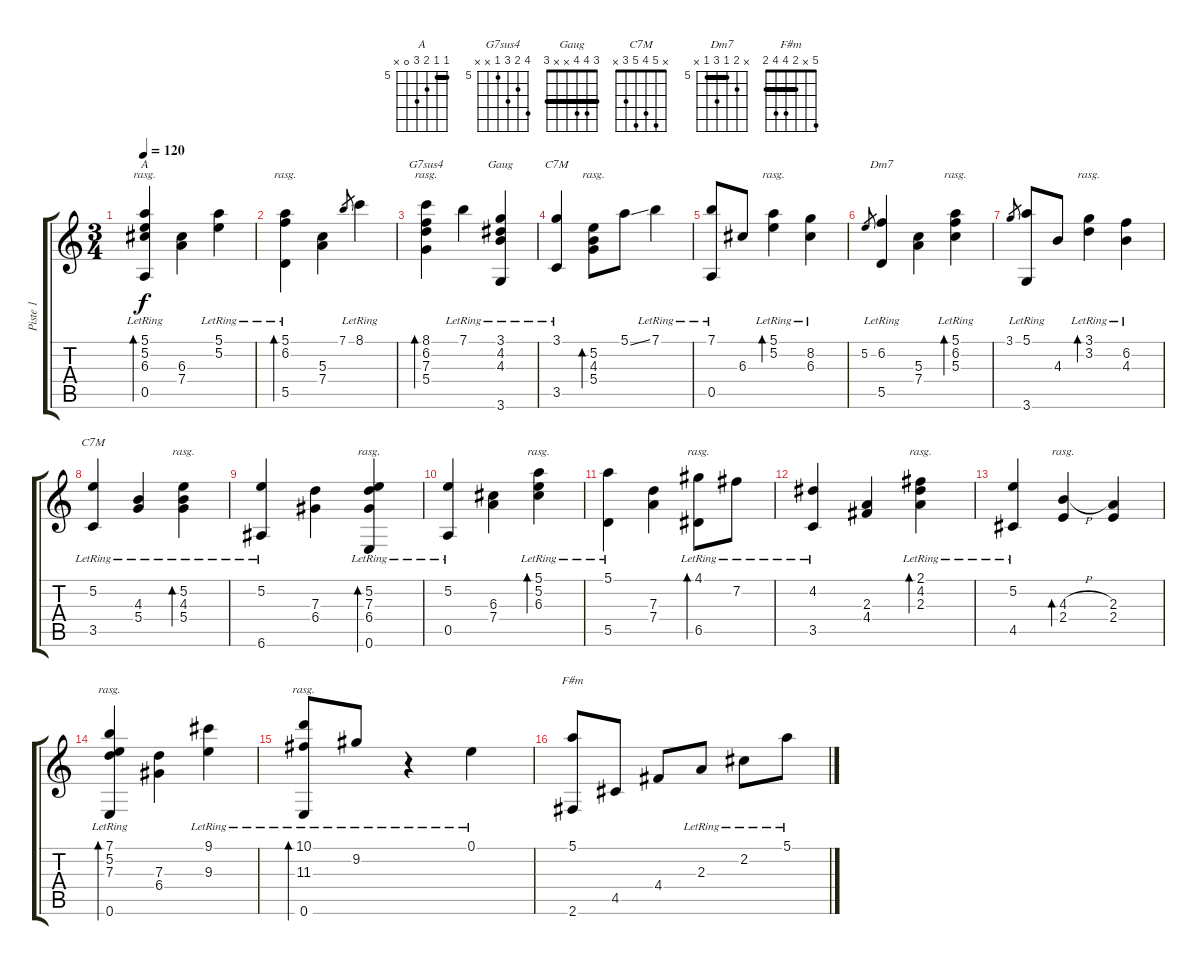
\track ("Piste 1" "Piste 1") {instrument acousticguitarnylon}
\staff {score tabs}
\tuning (E4 B3 G3 D3 A2 E2) {hide}
\chord ("A" 5 5 6 7 0 x) {firstfret 5 barre 5}
\chord ("G7sus4" 8 6 7 5 x x) {firstfret 5}
\chord ("Gaug" 3 4 4 x x 3) {barre 3}
\chord ("C7M" 3 5 4 5 3 x) {barre 3}
\chord ("Dm7" x 6 5 7 5 x) {firstfret 5 barre 5}
\chord ("C7M" x 5 4 5 3 x)
\chord ("F#m" 5 x 2 4 4 2) {barre 2}
\ts (3 4)
\tempo 120
\clef g2
\ks c
(5.1{lr} 5.2{lr} 6.3 0.5).4{bd 480 ch "A" rasg ii dy f} (6.3 7.4).4 (5.1{lr} 5.2{lr}).4 |
(5.1{lr} 6.2{lr} 5.5).4{bd 480 rasg ii} (5.3 7.4).4 7.1.8{gr} 8.1{lr}.4 |
(8.1 6.2 7.3 5.4).4{bd 480 ch "G7sus4" rasg ii} 7.1{lr}.4 (3.1{lr} 4.2{lr} 4.3 3.6).4{ch "Gaug"} |
(3.1{lr} 3.5).4{ch "C7M"} (5.2 4.3 5.4).8{bd 240 rasg ii} 5.1{ss}.8 7.1{lr}.4 |
(7.1{lr} 0.5).8 6.3.8 (5.1{lr} 5.2{lr}).4{bd 480 rasg ii} (8.2{lr} 6.3).4 |
5.2.8{gr} (6.2{lr} 5.5).4{ch "Dm7"} (5.3 7.4).4 (5.1{lr} 6.2{lr} 5.3).4{bd 480 rasg ii} |
3.1.8{gr} (5.1{lr} 3.6).8 4.3.8 (3.1{lr} 3.2{lr}).4{bd 480 rasg ii} (6.2{lr} 4.3{lr}).4 |
(5.2{lr} 3.5).4{ch "C7M"} (4.3{lr} 5.4).4 (5.2{lr} 4.3{lr} 5.4).4{bd 480 rasg ii} |
(5.2{lr} 6.6).4 (7.3 6.4).4 (5.2{lr} 7.3 6.4 0.6).4{bd 480 rasg ii} |
(5.2{lr} 0.5).4 (6.3 7.4).4 (5.1{lr} 5.2{lr} 6.3).4{bd 480 rasg ii} |
(5.1{lr} 5.5).4 (7.3 7.4).4 (4.1{lr} 6.5).8{bd 240 rasg ii} 7.2{lr}.8 |
(4.2{lr} 3.5).4 (2.3 4.4).4 (2.1{lr} 4.2{lr} 2.3).4{bd 480 rasg ii} |
(5.2{lr} 4.5).4 (4.3{h} 2.4).4{bd 480 rasg ii} (2.3 2.4).4 |
(7.1{lr} 5.2{lr} 7.3 0.6).4{bd 120 rasg ii} (7.3 6.4).4 (9.1{lr} 9.3).4 |
(10.1{lr} 11.3 0.6).8{bd 240 rasg ii} 9.2{lr}.8 r.4 0.1{lr}.4 |
(5.1 2.6).8{ch "F#m"} 4.5.8 4.4.8 2.3{lr}.8 2.2{lr}.8 5.1{lr}.8
